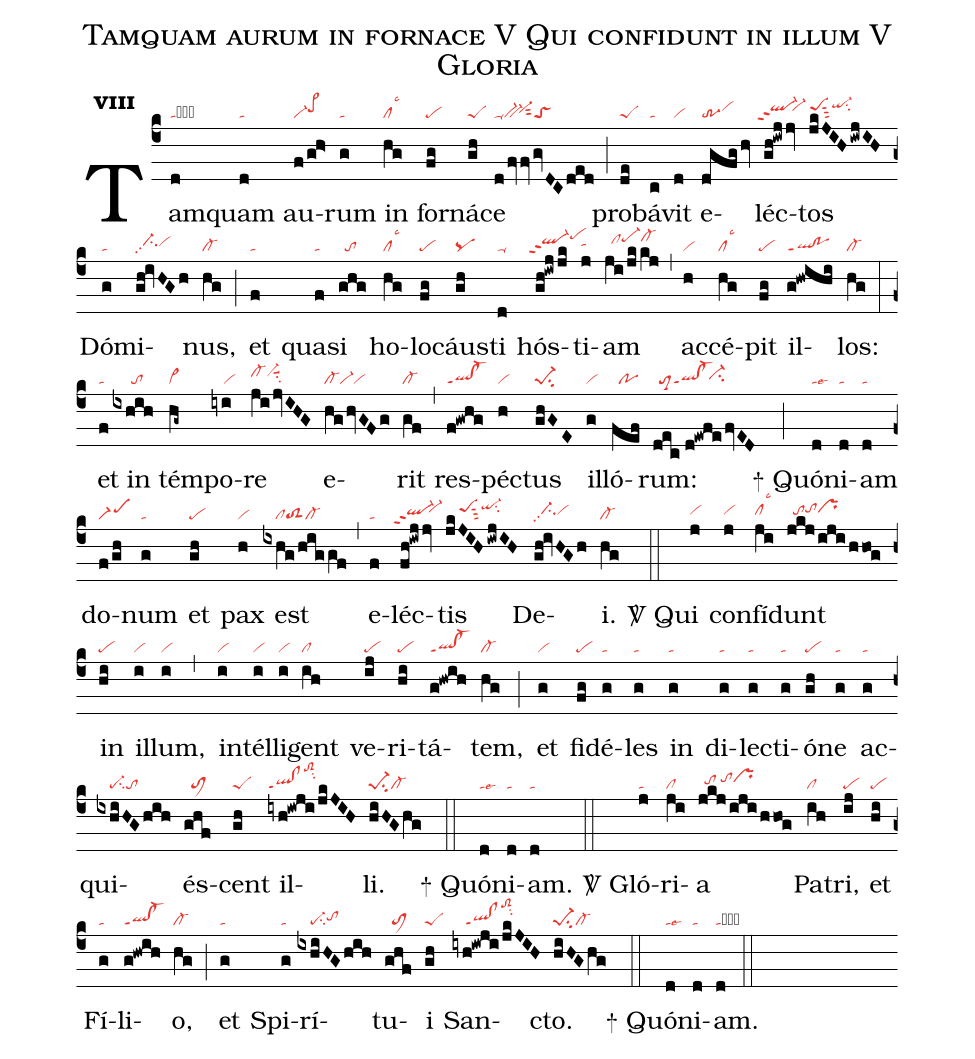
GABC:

name:Tamquam aurum in fornace V Qui confidunt in illum V Gloria;
office-part:re;
mode:8;
nabc-lines:1;
%%
initial-style: 1;
name: Tamquam aurum in fornace;
mode: 8;
office-part: Responsorium;
annotation: Resp.;
annotation: viii;
nabc-lines:1;
%%
(c4) Tam(d|taob)quam(d|ta) au(f/gh>|vi-pe>hi)rum(g|ta) in(hg|cllsc3) for(fg|pe)ná(gh|peS)ce(d/fvfvgvDCded|ta-bv-``vi-hhsut2toS) (;) pro(de|peS)bá(c|ta)vit(d|vi) e(dgfg/hv|tr-3vihi)léc(gh!iwjjv|``ql-hippt2``vi-hi)tos(jkJIH/iwjIH|peShisut3qi-hjsu2) Dó(g|ta)mi(gh!ivHGh|//ci-hhpp2vihh)nus,(hg|cl-) (;) et(f|ta) qua(f|ta)si(ghg|//to) ho(hg|cllsc3)lo(fg|pe)cáus(gh|pq)ti(d|ta-) hós(gh!iwjjk|``ql-hippt2pehk)ti(j|tahh)am(ji/jkkj|//clhipe-hjcl-hj) (,) ac(h|vi)cé(hg|cllsc3)pit(fg|pe) il(g!hwihi|ql!poppt1)los:(hg|cl-) (:) et(f|ta) in(ixhih|//////to) tém(hg~|vi>)po(iyi|////vi)re(ji/jvIHG|cl-hivi-hisuu1su2) e(hg/hvGFg|cl-vi-vi)rit(gf|cl-) (,) res(f!gwhg|ql!cl-ppt1)péc(h|vi)tus(ghGE|pe-1su2) il(g|vi)ló(fef|//po)rum:(dec//d!ewfe/fvED|//toM3ql!cl-ppt1``ci-hh) (;)
<sp>+</sp> Quón(d|talse3)i(d|ta)am(d|ta) do(f/gh|scM1)num(g|ta) et(gh|pe) pax(h|vi) est(ixhg/higgf|////cltoS2cl-) (,) e(f|ta)léc(fh!iwjjv|``ql-hhppt2``vi-hi)tis(jkJIH/iwjIH|////peShisut3qi-hjsu2) De(gh!ivHGh|//ci-hhpp2vihh)i.(hg|cl-) (::)

<sp>V/</sp> Qui(j|vihh) con(j|vihh)fí(ji|clhhlsc3)dunt(jkj/iji/hhog|//tohhtohiprhi) in(hi|pe) il(i|vi)lum,(i|vi) (,) in(i|vi)tél(i|vi)li(i|vi)gent(ih|cl) ve(ij|pe)ri(hi|pe)tá(g!hwih|ql!cl-ppt1)tem,(hg|cl-) (;) et(g|vi) fi(fg|pe)dé(g|ta)les(g|ta) in(g|ta) di(g|ta)lec(g|ta)ti(g|ta)ó(gh|pe)ne(g|ta) ac(g|ta)qui(ixhiHGhih|////pe-su2to)és(ghf|//toM1)cent(gh|peS) il(iyh!iwji/jkJIH|ql!clppt1toS2hmsu2)li.(hiHGhg|pe-1su2cl-) (::)
<sp>+</sp> Quón(d|talse3)i(d|ta)am.(d|ta) (::)

<sp>V/</sp> Gló(j|ta)ri(ji|cl)a(jkj/iji/hhog|//tohh/tohiprhi) Pa(ih|cl)tri,(ij|pe) et(hi|pe) Fí(g|ta)li(g!hwih|ql!cl-ppt1)o,(hg|cl-) (;) et(g|ta) Spi(g|ta)rí(ixhiHGhih|////pe-su2tohh)tu(ghf|//toM1)i(gh|peS) San(iyh!iwji/jkJIH|////ql!clppt1toS2hmsu2)cto.(hiHGhg|pe-1su2cl-) (::)
<sp>+</sp> Quón(d|talse3)i(d|ta)am.(d|tacb) (::)
